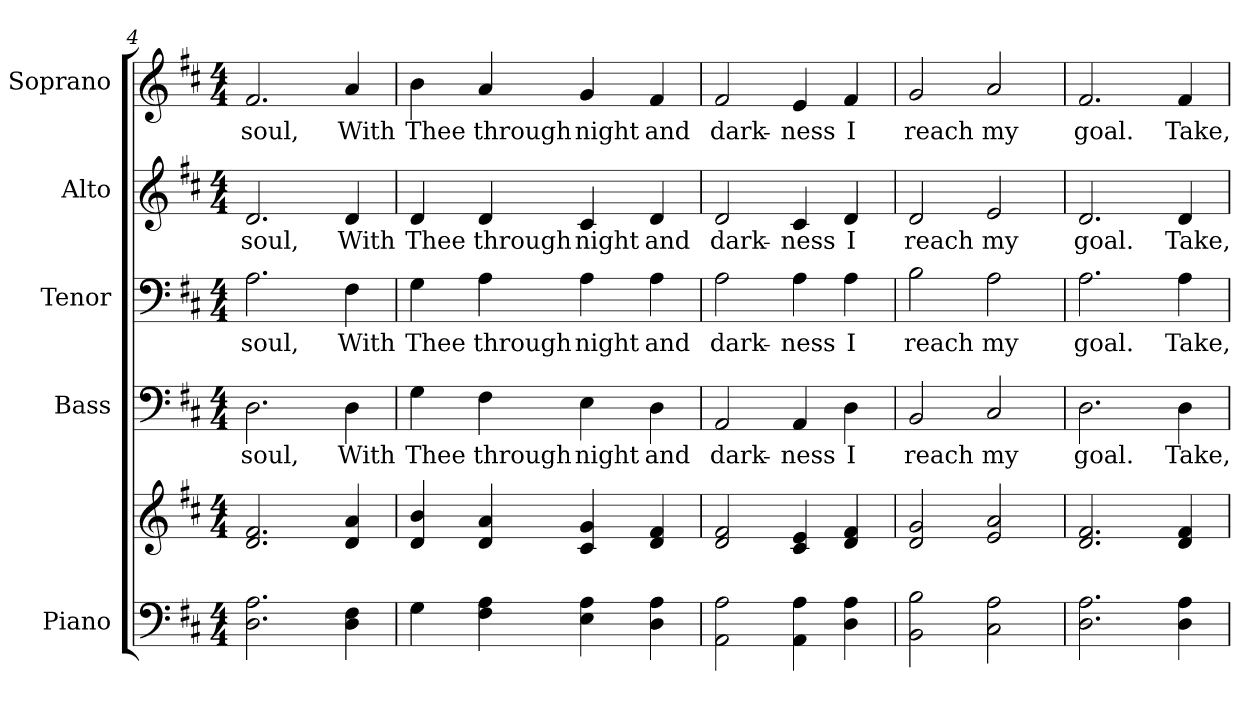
**kern	**kern	**kern	**text	**kern	**text	**kern	**text	**kern	**text
*part5	*part5	*part4	*part4	*part3	*part3	*part2	*part2	*part1	*part1
*staff6	*staff5	*staff4	*staff4	*staff3	*staff3	*staff2	*staff2	*staff1	*staff1
*I"Piano	*	*I"Bass	*	*I"Tenor	*	*I"Alto	*	*I"Soprano	*
*I'Pno.	*	*I'B.	*	*I'T.	*	*I'A.	*	*I'S.	*
!!LO:PB:g=z
*clefF4	*clefG2	*clefF4	*	*clefF4	*	*clefG2	*	*clefG2	*
*k[f#c#]	*k[f#c#]	*k[f#c#]	*	*k[f#c#]	*	*k[f#c#]	*	*k[f#c#]	*
*D:	*D:	*D:	*	*D:	*	*D:	*	*D:	*
*M4/4	*M4/4	*M4/4	*	*M4/4	*	*M4/4	*	*M4/4	*
=4	=4	=4	=4	=4	=4	=4	=4	=4	=4
!	!	!	!LO:LY:b:color=#000000	!	!	!	!	!	!
!	!	!	!	!	!LO:LY:b:color=#000000	!	!	!	!
!	!	!	!	!	!	!	!LO:LY:b:color=#000000	!	!
!	!	!	!	!	!	!	!	!	!LO:LY:b:color=#000000
2.Di\ 2.Ai	2.di/ 2.f#i	2.Di\	soul,	2.Ai\	soul,	2.di/	soul,	2.f#i/	soul,
!	!	!	!LO:LY:b:color=#000000	!	!	!	!	!	!
!	!	!	!	!	!LO:LY:b:color=#000000	!	!	!	!
!	!	!	!	!	!	!	!LO:LY:b:color=#000000	!	!
!	!	!	!	!	!	!	!	!	!LO:LY:b:color=#000000
4Di\ 4F#i	4di/ 4ai	4Di\	With	4F#i\	With	4di/	With	4ai/	With
=5	=5	=5	=5	=5	=5	=5	=5	=5	=5
!	!	!	!LO:LY:b:color=#000000	!	!	!	!	!	!
!	!	!	!	!	!LO:LY:b:color=#000000	!	!	!	!
!	!	!	!	!	!	!	!LO:LY:b:color=#000000	!	!
!	!	!	!	!	!	!	!	!	!LO:LY:b:color=#000000
4Gi\	4di/ 4bi	4Gi\	Thee	4Gi\	Thee	4di/	Thee	4bi\	Thee
!	!	!	!LO:LY:b:color=#000000	!	!	!	!	!	!
!	!	!	!	!	!LO:LY:b:color=#000000	!	!	!	!
!	!	!	!	!	!	!	!LO:LY:b:color=#000000	!	!
!	!	!	!	!	!	!	!	!	!LO:LY:b:color=#000000
4F#i\ 4Ai	4di/ 4ai	4F#i\	through	4Ai\	through	4di/	through	4ai/	through
!	!	!	!LO:LY:b:color=#000000	!	!	!	!	!	!
!	!	!	!	!	!LO:LY:b:color=#000000	!	!	!	!
!	!	!	!	!	!	!	!LO:LY:b:color=#000000	!	!
!	!	!	!	!	!	!	!	!	!LO:LY:b:color=#000000
4Ei\ 4Ai	4c#i/ 4gi	4Ei\	night	4Ai\	night	4c#i/	night	4gi/	night
!	!	!	!LO:LY:b:color=#000000	!	!	!	!	!	!
!	!	!	!	!	!LO:LY:b:color=#000000	!	!	!	!
!	!	!	!	!	!	!	!LO:LY:b:color=#000000	!	!
!	!	!	!	!	!	!	!	!	!LO:LY:b:color=#000000
4Di\ 4Ai	4di/ 4f#i	4Di\	and	4Ai\	and	4di/	and	4f#i/	and
=6	=6	=6	=6	=6	=6	=6	=6	=6	=6
!	!	!	!LO:LY:b:color=#000000	!	!	!	!	!	!
!	!	!	!	!	!LO:LY:b:color=#000000	!	!	!	!
!	!	!	!	!	!	!	!LO:LY:b:color=#000000	!	!
!	!	!	!	!	!	!	!	!	!LO:LY:b:color=#000000
2AAi\ 2Ai	2di/ 2f#i	2AAi/	dark-	2Ai\	dark-	2di/	dark-	2f#i/	dark-
!	!	!	!LO:LY:b:color=#000000	!	!	!	!	!	!
!	!	!	!	!	!LO:LY:b:color=#000000	!	!	!	!
!	!	!	!	!	!	!	!LO:LY:b:color=#000000	!	!
!	!	!	!	!	!	!	!	!	!LO:LY:b:color=#000000
4AAi\ 4Ai	4c#i/ 4ei	4AAi/	-ness	4Ai\	-ness	4c#i/	-ness	4ei/	-ness
!	!	!	!LO:LY:b:color=#000000	!	!	!	!	!	!
!	!	!	!	!	!LO:LY:b:color=#000000	!	!	!	!
!	!	!	!	!	!	!	!LO:LY:b:color=#000000	!	!
!	!	!	!	!	!	!	!	!	!LO:LY:b:color=#000000
4Di\ 4Ai	4di/ 4f#i	4Di\	I	4Ai\	I	4di/	I	4f#i/	I
!!LO:PB:g=z
=7	=7	=7	=7	=7	=7	=7	=7	=7	=7
!	!	!	!LO:LY:b:color=#000000	!	!	!	!	!	!
!	!	!	!	!	!LO:LY:b:color=#000000	!	!	!	!
!	!	!	!	!	!	!	!LO:LY:b:color=#000000	!	!
!	!	!	!	!	!	!	!	!	!LO:LY:b:color=#000000
2BBi\ 2Bi	2di/ 2gi	2BBi/	reach	2Bi\	reach	2di/	reach	2gi/	reach
!	!	!	!LO:LY:b:color=#000000	!	!	!	!	!	!
!	!	!	!	!	!LO:LY:b:color=#000000	!	!	!	!
!	!	!	!	!	!	!	!LO:LY:b:color=#000000	!	!
!	!	!	!	!	!	!	!	!	!LO:LY:b:color=#000000
2C#i\ 2Ai	2ei/ 2ai	2C#i/	my	2Ai\	my	2ei/	my	2ai/	my
=8	=8	=8	=8	=8	=8	=8	=8	=8	=8
!	!	!	!LO:LY:b:color=#000000	!	!	!	!	!	!
!	!	!	!	!	!LO:LY:b:color=#000000	!	!	!	!
!	!	!	!	!	!	!	!LO:LY:b:color=#000000	!	!
!	!	!	!	!	!	!	!	!	!LO:LY:b:color=#000000
2.Di\ 2.Ai	2.di/ 2.f#i	2.Di\	goal.	2.Ai\	goal.	2.di/	goal.	2.f#i/	goal.
!	!	!	!LO:LY:b:color=#000000	!	!	!	!	!	!
!	!	!	!	!	!LO:LY:b:color=#000000	!	!	!	!
!	!	!	!	!	!	!	!LO:LY:b:color=#000000	!	!
!	!	!	!	!	!	!	!	!	!LO:LY:b:color=#000000
4Di\ 4Ai	4di/ 4f#i	4Di\	Take,	4Ai\	Take,	4di/	Take,	4f#i/	Take,
=	=	=	=	=	=	=	=	=	=
*-	*-	*-	*-	*-	*-	*-	*-	*-	*-
